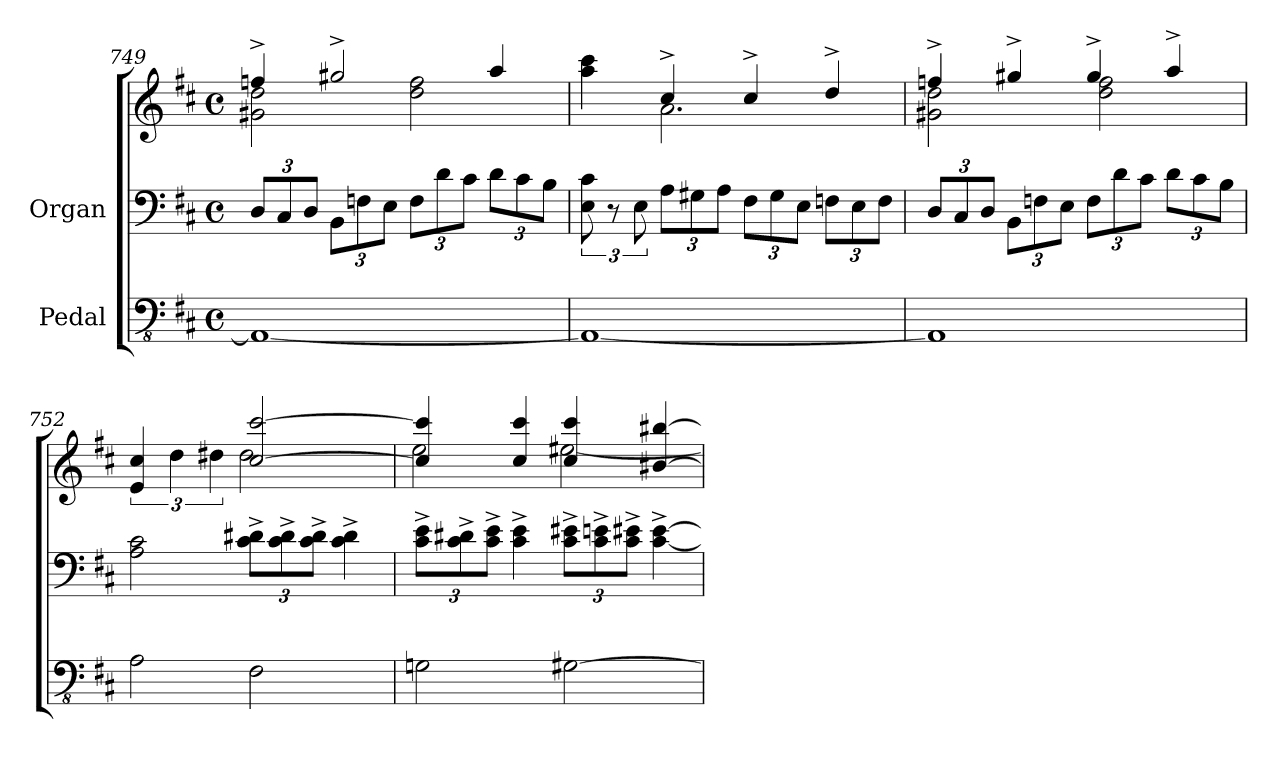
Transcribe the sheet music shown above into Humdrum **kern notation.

**kern	**kern	**kern
*part2	*part1	*part1
*staff3	*staff2	*staff1
*I"Pedal	*I"Organ	*
!!LO:LB:g=z
*clefFv4	*clefF4	*clefG2
*k[f#c#]	*k[f#c#]	*k[f#c#]
*M4/4	*M4/4	*M4/4
*met(c)	*met(c)	*met(c)
*	*Xbrackettup	*
=749	=749	=749
*	*	*^
1AAA_	12D/L	4ffn^/	2g#X\ 2dd\
.	12C#/	.	.
.	12D/J	.	.
.	12BB\L	2gg#X^/	.
.	12Fn\	.	.
.	12E\J	.	.
.	12F\L	.	2dd\ 2ff\
.	12d\	.	.
.	12c#\J	.	.
.	12d\L	4aa/	.
.	12c#\	.	.
.	12B\J	.	.
=750	=750	=750	=750
*	*brackettup	*	*
1AAA_	12E\ 12c#\	4aa\ 4ccc#\	4ryy
.	12r	.	.
.	12E\	.	.
*	*Xbrackettup	*	*
.	12A\L	4cc#^/	2.a\
.	12G#X\	.	.
.	12A\J	.	.
.	12F#\L	4cc#^/	.
.	12G#\	.	.
.	12E\J	.	.
.	12Fn\L	4dd^/	.
.	12E\	.	.
.	12F\J	.	.
=751	=751	=751	=751
1AAA]	12D/L	4ffn^/	2g#X\ 2dd\
.	12C#/	.	.
.	12D/J	.	.
.	12BB\L	4gg#X^/	.
.	12Fn\	.	.
.	12E\J	.	.
.	12F\L	4gg#^/	2dd\ 2ff\
.	12d\	.	.
.	12c#\J	.	.
.	12d\L	4aa^/	.
.	12c#\	.	.
.	12B\J	.	.
!!LO:PB:g=z	!!
=752	=752	=752	=752
2AA\	2A\ 2c#\	6e/ 6cc#/	2ryy
.	.	6dd\	.
.	.	6dd#X\	.
2FF#\	12c#\^ 12d#X\^L	[2cc#/ [2ccc#/	2dd#\
.	12c#\^ 12d#\^	.	.
.	12c#\^ 12d#\^J	.	.
.	4c#\^ 4d#\^	.	.
=753	=753	=753	=753
2GGn\	12c#\^ 12e\^L	4cc#/] 4ccc#/]	2ee\
.	12c#\^ 12d#X\^	.	.
.	12c#\^ 12e\^J	.	.
.	4c#\^ 4e\^	4cc#/ 4ccc#/	.
[2GG#X\	12c#\^ 12e#X\^L	4cc#/ 4ccc#/	[2ee#X\
.	12c#\^ 12en\^	.	.
.	12c#\^ 12e#X\^J	.	.
.	[4c#\^ [4e#\^	[4b#X/ [4bb#X/	.
*	*	*v	*v
=	=	=
*-	*-	*-
